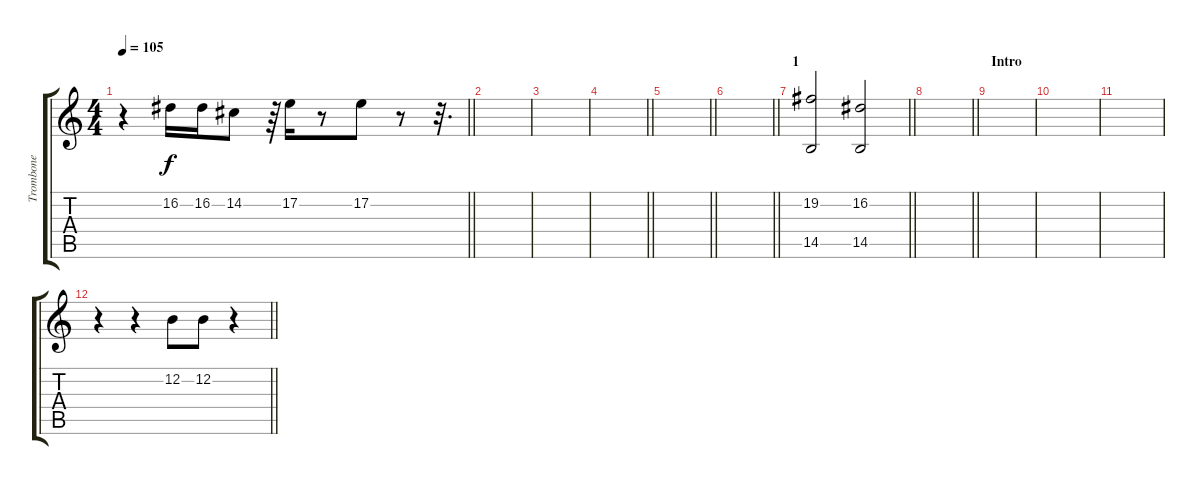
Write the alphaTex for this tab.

\track ("Trombone" "Trombone") {instrument trombone}
\staff {score tabs}
\tuning (E4 B3 G3 D3 A2 E2) {hide}
\ts (4 4)
\tempo 105
\clef g2
\barLineRight lightlight
\ks c
r.4{dy f} 16.2.16 16.2.16 14.2.8 r.64 17.2.16 r.8 17.2.8 r.8 r.32{d} |
|
|
\barLineRight lightlight
|
\barLineRight lightlight
|
\barLineRight lightlight
|
\section ("" "1")
\barLineRight lightlight
(19.2 14.5).2 (16.2 14.5).2 |
\barLineRight lightlight
|
\section ("" "Intro")
|
|
|
\barLineRight lightlight
r.4 r.4 12.2.8 12.2.8 r.4
